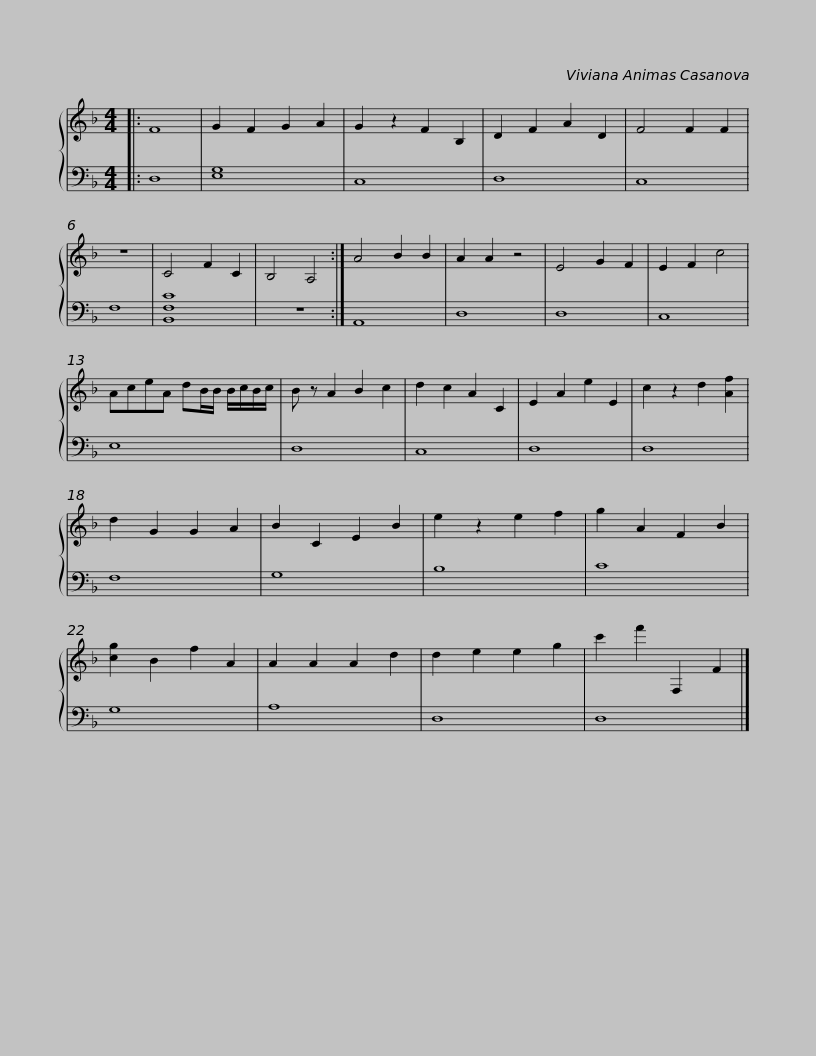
X:1
%%score { 1 | 2 }
L:1/8
M:4/4
I:linebreak $
K:F
V:1 treble
V:2 bass
V:1
|: F8 | G2 F2 G2 A2 | G2 z2 F2 B,2 | D2 F2 A2 D2 | F4 F2 F2 | %5
 z8 | C4 F2 C2 | B,4 A,4 :| A4 B2 B2 | A2 A2 z4 | %10
 E4 G2 F2 |$ E2 F2 c4 | AceA dB/B/ B/c/B/c/ | B z A2 B2 c2 | d2 c2 A2 C2 | %15
 E2 A2 e2 E2 | c2 z2 d2 [Af]2 | d2 G2 G2 A2 | B2 C2 E2 B2 |$ e2 z2 e2 f2 | %20
 g2 A2 F2 B2 | [cg]2 B2 f2 A2 | A2 A2 A2 d2 | d2 e2 e2 g2 | c'2 f'2 F,2 F2 |] %25
V:2
|: D,8 | [E,G,]8 | C,8 | D,8 | C,8 | %5
 F,8 | [B,,F,C]8 | z8 :| A,,8 | D,8 | %10
 D,8 |$ C,8 | E,8 | D,8 | C,8 | %15
 D,8 | D,8 | F,8 | G,8 |$ B,8 | %20
 C8 | G,8 | A,8 | D,8 | D,8 |] %25
